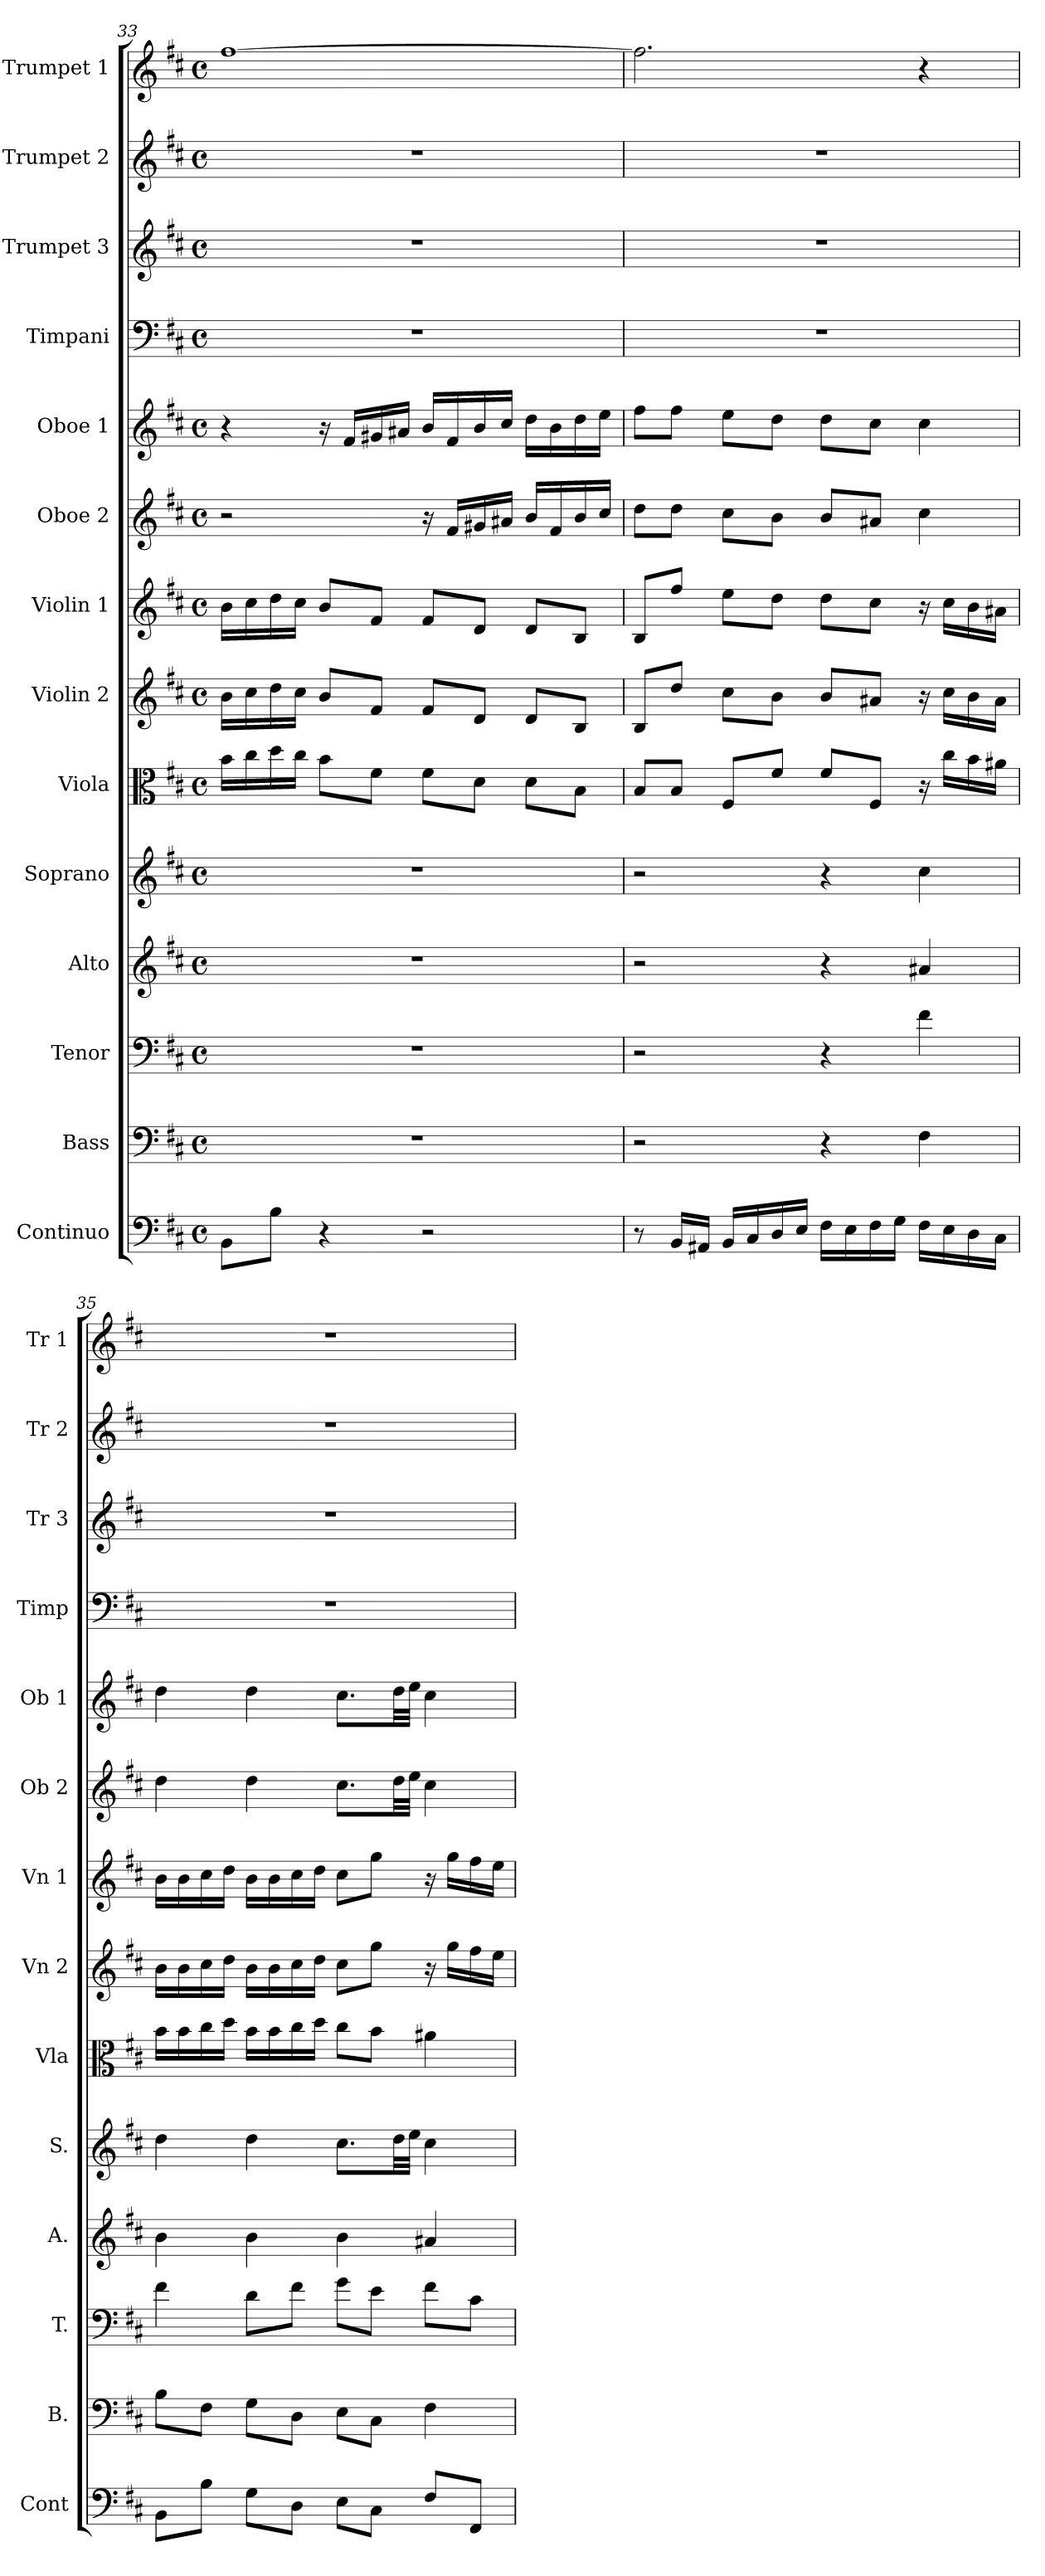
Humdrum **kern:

**kern	**kern	**kern	**kern	**kern	**kern	**kern	**kern	**kern	**kern	**kern	**kern	**kern	**kern
*part14	*part13	*part12	*part11	*part10	*part9	*part8	*part7	*part6	*part5	*part4	*part3	*part2	*part1
*staff14	*staff13	*staff12	*staff11	*staff10	*staff9	*staff8	*staff7	*staff6	*staff5	*staff4	*staff3	*staff2	*staff1
*I"Continuo	*I"Bass	*I"Tenor	*I"Alto	*I"Soprano	*I"Viola	*I"Violin 2	*I"Violin 1	*I"Oboe 2	*I"Oboe 1	*I"Timpani	*I"Trumpet 3	*I"Trumpet 2	*I"Trumpet 1
*I'Cont	*I'B.	*I'T.	*I'A.	*I'S.	*I'Vla	*I'Vn 2	*I'Vn 1	*I'Ob 2	*I'Ob 1	*I'Timp	*I'Tr 3	*I'Tr 2	*I'Tr 1
!!LO:PB:g=z
*clefF4	*clefF4	*clefF4	*clefG2	*clefG2	*clefC3	*clefG2	*clefG2	*clefG2	*clefG2	*clefF4	*clefG2	*clefG2	*clefG2
*k[f#c#]	*k[f#c#]	*k[f#c#]	*k[f#c#]	*k[f#c#]	*k[f#c#]	*k[f#c#]	*k[f#c#]	*k[f#c#]	*k[f#c#]	*k[f#c#]	*k[f#c#]	*k[f#c#]	*k[f#c#]
*D:	*D:	*D:	*D:	*D:	*D:	*D:	*D:	*D:	*D:	*D:	*D:	*D:	*D:
*M4/4	*M4/4	*M4/4	*M4/4	*M4/4	*M4/4	*M4/4	*M4/4	*M4/4	*M4/4	*M4/4	*M4/4	*M4/4	*M4/4
*met(c)	*met(c)	*met(c)	*met(c)	*met(c)	*met(c)	*met(c)	*met(c)	*met(c)	*met(c)	*met(c)	*met(c)	*met(c)	*met(c)
=33	=33	=33	=33	=33	=33	=33	=33	=33	=33	=33	=33	=33	=33
8BB\L	1r	1r	1r	1r	16b\LL	16b\LL	16b\LL	2r	4r	1r	1r	1r	[1ff#
.	.	.	.	.	16cc#\	16cc#\	16cc#\	.	.	.	.	.	.
8B\J	.	.	.	.	16dd\	16dd\	16dd\	.	.	.	.	.	.
.	.	.	.	.	16cc#\JJ	16cc#\JJ	16cc#\JJ	.	.	.	.	.	.
4r	.	.	.	.	8b\L	8b/L	8b/L	.	16r	.	.	.	.
.	.	.	.	.	.	.	.	.	16f#/LL	.	.	.	.
.	.	.	.	.	8f#\J	8f#/J	8f#/J	.	16g#X/	.	.	.	.
.	.	.	.	.	.	.	.	.	16a#X/JJ	.	.	.	.
2r	.	.	.	.	8f#\L	8f#/L	8f#/L	16r	16b/LL	.	.	.	.
.	.	.	.	.	.	.	.	16f#/LL	16f#/	.	.	.	.
.	.	.	.	.	8d\J	8d/J	8d/J	16g#X/	16b/	.	.	.	.
.	.	.	.	.	.	.	.	16a#X/JJ	16cc#/JJ	.	.	.	.
.	.	.	.	.	8d\L	8d/L	8d/L	16b/LL	16dd\LL	.	.	.	.
.	.	.	.	.	.	.	.	16f#/	16b\	.	.	.	.
.	.	.	.	.	8B\J	8B/J	8B/J	16b/	16dd\	.	.	.	.
.	.	.	.	.	.	.	.	16cc#/JJ	16ee\JJ	.	.	.	.
=34	=34	=34	=34	=34	=34	=34	=34	=34	=34	=34	=34	=34	=34
8r	2r	2r	2r	2r	8B/L	8B/L	8B/L	8dd\L	8ff#\L	1r	1r	1r	2.ff#\]
16BB/LL	.	.	.	.	8B/J	8dd/J	8ff#/J	8dd\J	8ff#\J	.	.	.	.
16AA#X/JJ	.	.	.	.	.	.	.	.	.	.	.	.	.
16BB/LL	.	.	.	.	8F#/L	8cc#\L	8ee\L	8cc#\L	8ee\L	.	.	.	.
16C#/	.	.	.	.	.	.	.	.	.	.	.	.	.
16D/	.	.	.	.	8f#/J	8b\J	8dd\J	8b\J	8dd\J	.	.	.	.
16E/JJ	.	.	.	.	.	.	.	.	.	.	.	.	.
16F#\LL	4r	4r	4r	4r	8f#/L	8b/L	8dd\L	8b/L	8dd\L	.	.	.	.
16E\	.	.	.	.	.	.	.	.	.	.	.	.	.
16F#\	.	.	.	.	8F#/J	8a#X/J	8cc#\J	8a#X/J	8cc#\J	.	.	.	.
16G\JJ	.	.	.	.	.	.	.	.	.	.	.	.	.
16F#\LL	4F#\	4f#\	4a#X/	4cc#\	16r	16r	16r	4cc#\	4cc#\	.	.	.	4r
16E\	.	.	.	.	16cc#\LL	16cc#\LL	16cc#\LL	.	.	.	.	.	.
16D\	.	.	.	.	16b\	16b\	16b\	.	.	.	.	.	.
16C#\JJ	.	.	.	.	16a#X\JJ	16a#\JJ	16a#X\JJ	.	.	.	.	.	.
=35	=35	=35	=35	=35	=35	=35	=35	=35	=35	=35	=35	=35	=35
8BB\L	8B\L	4f#\	4b\	4dd\	16b\LL	16b\LL	16b\LL	4dd\	4dd\	1r	1r	1r	1r
.	.	.	.	.	16b\	16b\	16b\	.	.	.	.	.	.
8B\J	8F#\J	.	.	.	16cc#\	16cc#\	16cc#\	.	.	.	.	.	.
.	.	.	.	.	16dd\JJ	16dd\JJ	16dd\JJ	.	.	.	.	.	.
8G\L	8G\L	8d\L	4b\	4dd\	16b\LL	16b\LL	16b\LL	4dd\	4dd\	.	.	.	.
.	.	.	.	.	16b\	16b\	16b\	.	.	.	.	.	.
8D\J	8D\J	8f#\J	.	.	16cc#\	16cc#\	16cc#\	.	.	.	.	.	.
.	.	.	.	.	16dd\JJ	16dd\JJ	16dd\JJ	.	.	.	.	.	.
8E\L	8E\L	8g\L	4b\	8.cc#\L	8cc#\L	8cc#\L	8cc#\L	8.cc#\L	8.cc#\L	.	.	.	.
8C#\J	8C#\J	8e\J	.	.	8b\J	8gg\J	8gg\J	.	.	.	.	.	.
.	.	.	.	32dd\LL	.	.	.	32dd\LL	32dd\LL	.	.	.	.
.	.	.	.	32ee\JJJ	.	.	.	32ee\JJJ	32ee\JJJ	.	.	.	.
8F#/L	4F#\	8f#\L	4a#X/	4cc#\	4a#X\	16r	16r	4cc#\	4cc#\	.	.	.	.
.	.	.	.	.	.	16gg\LL	16gg\LL	.	.	.	.	.	.
8FF#/J	.	8c#\J	.	.	.	16ff#\	16ff#\	.	.	.	.	.	.
.	.	.	.	.	.	16ee\JJ	16ee\JJ	.	.	.	.	.	.
=	=	=	=	=	=	=	=	=	=	=	=	=	=
*-	*-	*-	*-	*-	*-	*-	*-	*-	*-	*-	*-	*-	*-
